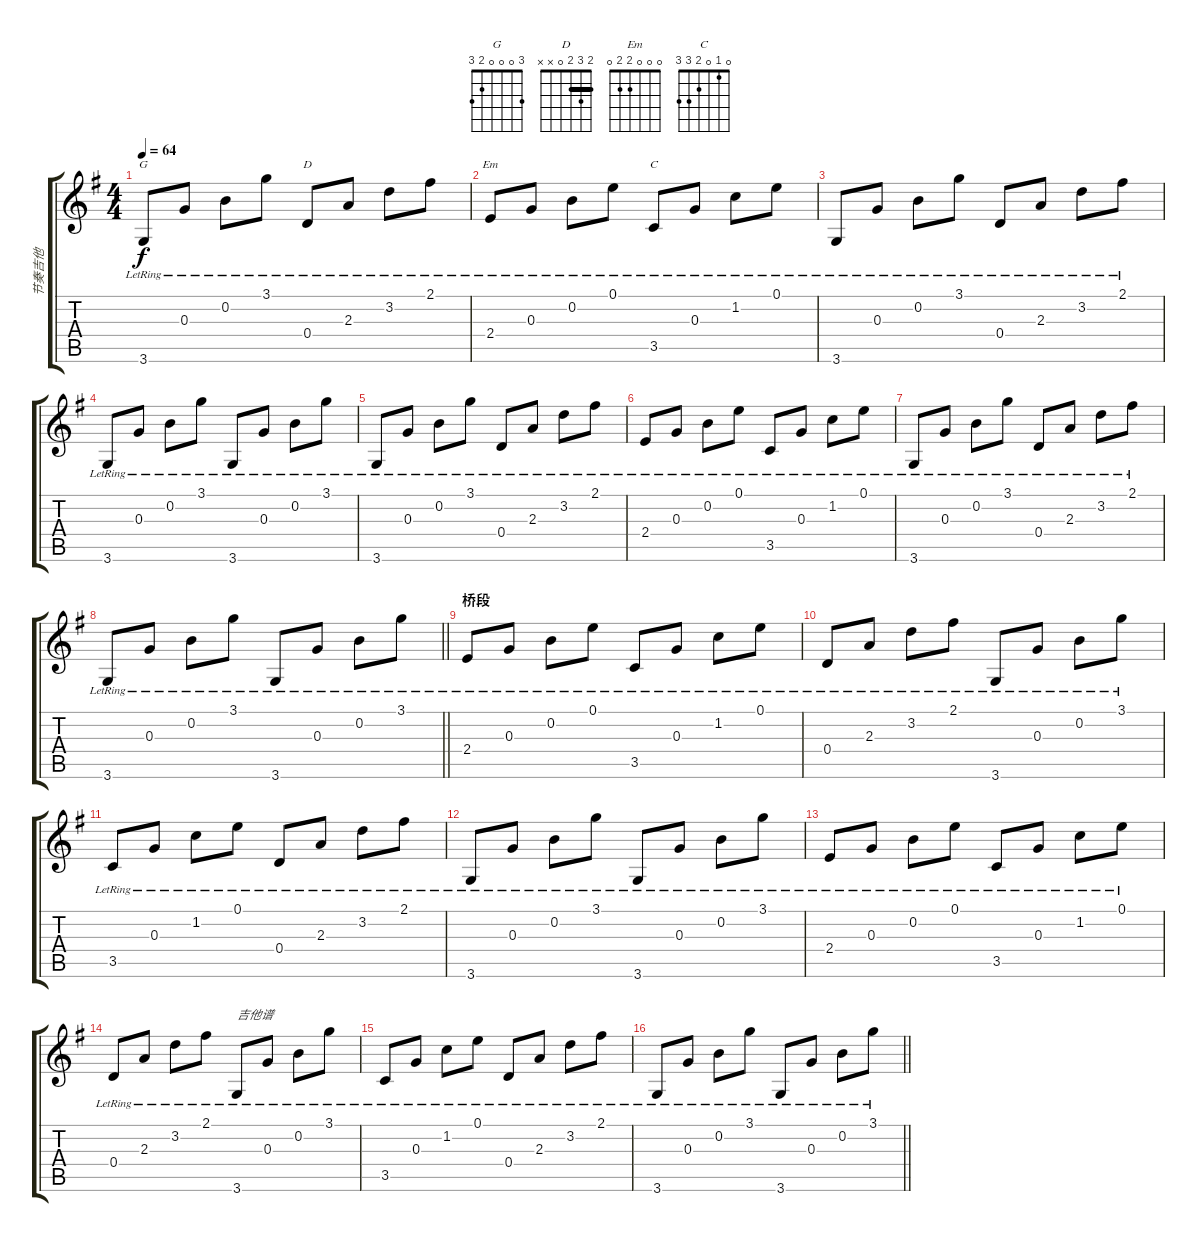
\track ("节奏吉他" "节奏吉他") {instrument acousticguitarsteel}
\staff {score tabs}
\tuning (E4 B3 G3 D3 A2 E2) {hide}
\chord ("G" 3 0 0 0 2 3)
\chord ("D" 2 3 2 0 x x) {barre 2}
\chord ("Em" 0 0 0 2 2 0)
\chord ("C" 0 1 0 2 3 3)
\ts (4 4)
\tempo 64
\clef g2
\ks g
3.6{lr}.8{ch "G" dy f} 0.3{lr}.8 0.2{lr}.8 3.1{lr}.8 0.4{lr}.8{ch "D"} 2.3{lr}.8 3.2{lr}.8 2.1{lr}.8 |
2.4{lr}.8{ch "Em"} 0.3{lr}.8 0.2{lr}.8 0.1{lr}.8 3.5{lr}.8{ch "C"} 0.3{lr}.8 1.2{lr}.8 0.1{lr}.8 |
3.6{lr}.8 0.3{lr}.8 0.2{lr}.8 3.1{lr}.8 0.4{lr}.8 2.3{lr}.8 3.2{lr}.8 2.1{lr}.8 |
3.6{lr}.8 0.3{lr}.8 0.2{lr}.8 3.1{lr}.8 3.6{lr}.8 0.3{lr}.8 0.2{lr}.8 3.1{lr}.8 |
3.6{lr}.8 0.3{lr}.8 0.2{lr}.8 3.1{lr}.8 0.4{lr}.8 2.3{lr}.8 3.2{lr}.8 2.1{lr}.8 |
2.4{lr}.8 0.3{lr}.8 0.2{lr}.8 0.1{lr}.8 3.5{lr}.8 0.3{lr}.8 1.2{lr}.8 0.1{lr}.8 |
3.6{lr}.8 0.3{lr}.8 0.2{lr}.8 3.1{lr}.8 0.4{lr}.8 2.3{lr}.8 3.2{lr}.8 2.1{lr}.8 |
\barLineRight lightlight
3.6{lr}.8 0.3{lr}.8 0.2{lr}.8 3.1{lr}.8 3.6{lr}.8 0.3{lr}.8 0.2{lr}.8 3.1{lr}.8 |
\section ("" "桥段")
2.4{lr}.8 0.3{lr}.8 0.2{lr}.8 0.1{lr}.8 3.5{lr}.8 0.3{lr}.8 1.2{lr}.8 0.1{lr}.8 |
0.4{lr}.8 2.3{lr}.8 3.2{lr}.8 2.1{lr}.8 3.6{lr}.8 0.3{lr}.8 0.2{lr}.8 3.1{lr}.8 |
3.5{lr}.8 0.3{lr}.8 1.2{lr}.8 0.1{lr}.8 0.4{lr}.8 2.3{lr}.8 3.2{lr}.8 2.1{lr}.8 |
3.6{lr}.8 0.3{lr}.8 0.2{lr}.8 3.1{lr}.8 3.6{lr}.8 0.3{lr}.8 0.2{lr}.8 3.1{lr}.8 |
2.4{lr}.8 0.3{lr}.8 0.2{lr}.8 0.1{lr}.8 3.5{lr}.8 0.3{lr}.8 1.2{lr}.8 0.1{lr}.8 |
0.4{lr}.8 2.3{lr}.8 3.2{lr}.8 2.1{lr}.8 3.6{lr}.8{txt "吉他谱"} 0.3{lr}.8 0.2{lr}.8 3.1{lr}.8 |
3.5{lr}.8 0.3{lr}.8 1.2{lr}.8 0.1{lr}.8 0.4{lr}.8 2.3{lr}.8 3.2{lr}.8 2.1{lr}.8 |
\barLineRight lightlight
3.6{lr}.8 0.3{lr}.8 0.2{lr}.8 3.1{lr}.8 3.6{lr}.8 0.3{lr}.8 0.2{lr}.8 3.1{lr}.8
